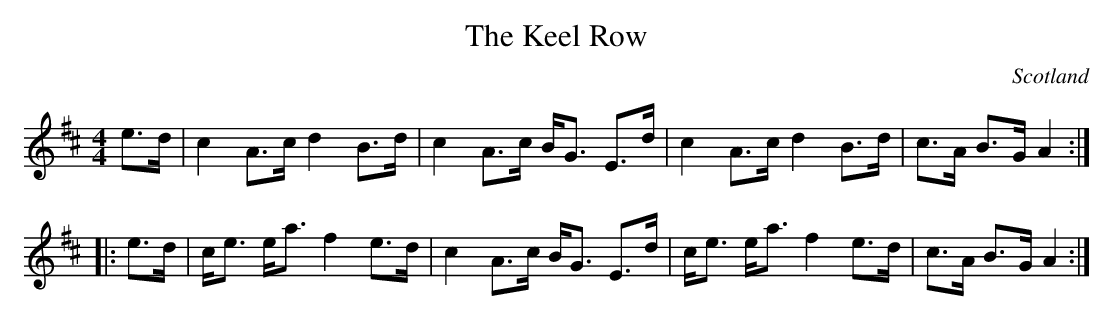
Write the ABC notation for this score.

X:1
T:Keel Row, The
O:Scotland
M:4/4
K:AMix
e>d| c2 A>c d2 B>d|c2 A>c B<G E>d|\
c2 A>c d2 B>d | c>A B>G A2 :|
|: e>d | c<e e<a f2 e>d | c2 A>c B<G E>d |\
c<e e<a f2 e>d | c>A B>G A2 :|
